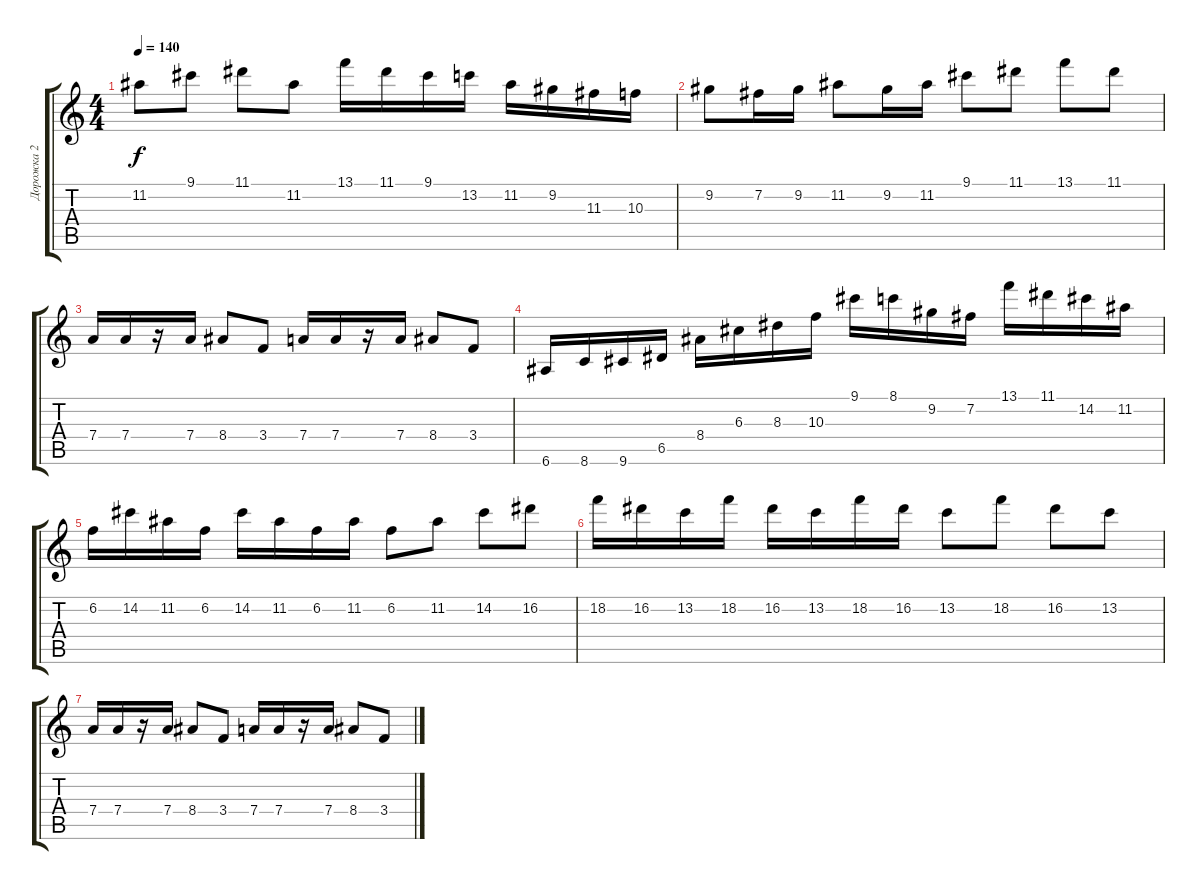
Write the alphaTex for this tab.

\track ("Дорожка 2" "Дорожка 2") {instrument distortionguitar}
\staff {score tabs}
\tuning (E4 B3 G3 D3 A2 E2) {hide}
\ts (4 4)
\tempo 140
\clef g2
\ks c
11.2.8{dy f} 9.1.8 11.1.8 11.2.8 13.1.16 11.1.16 9.1.16 13.2.16 11.2.16 9.2.16 11.3.16 10.3.16 |
9.2.8 7.2.16 9.2.16 11.2.8 9.2.16 11.2.16 9.1.8 11.1.8 13.1.8 11.1.8 |
7.4.16 7.4.16 r.16 7.4.16 8.4.8 3.4.8 7.4.16 7.4.16 r.16 7.4.16 8.4.8 3.4.8 |
6.6.16 8.6.16 9.6.16 6.5.16 8.4.16 6.3.16 8.3.16 10.3.16 9.1.16 8.1.16 9.2.16 7.2.16 13.1.16 11.1.16 14.2.16 11.2.16 |
6.2.16 14.2.16 11.2.16 6.2.16 14.2.16 11.2.16 6.2.16 11.2.16 6.2.8 11.2.8 14.2.8 16.2.8 |
18.2.16 16.2.16 13.2.16 18.2.16 16.2.16 13.2.16 18.2.16 16.2.16 13.2.8 18.2.8 16.2.8 13.2.8 |
7.4.16 7.4.16 r.16 7.4.16 8.4.8 3.4.8 7.4.16 7.4.16 r.16 7.4.16 8.4.8 3.4.8
